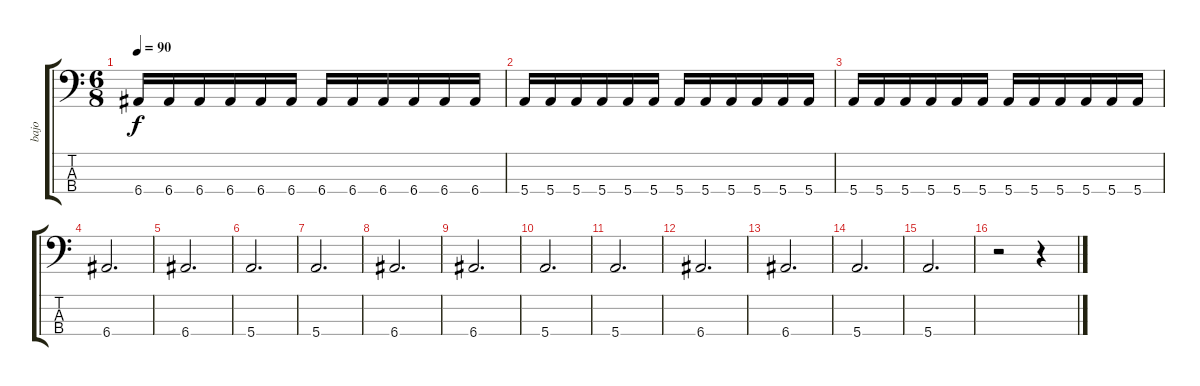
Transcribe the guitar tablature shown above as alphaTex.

\track ("bajo" "bajo") {instrument electricbassfinger}
\staff {score tabs}
\tuning (G2 D2 A1 E1) {hide}
\ts (6 8)
\tempo 90
\clef f4
\ks c
6.4.16{dy f} 6.4.16 6.4.16 6.4.16 6.4.16 6.4.16 6.4.16 6.4.16 6.4.16 6.4.16 6.4.16 6.4.16 |
5.4.16 5.4.16 5.4.16 5.4.16 5.4.16 5.4.16 5.4.16 5.4.16 5.4.16 5.4.16 5.4.16 5.4.16 |
5.4.16 5.4.16 5.4.16 5.4.16 5.4.16 5.4.16 5.4.16 5.4.16 5.4.16 5.4.16 5.4.16 5.4.16 |
6.4.2{d} |
6.4.2{d} |
5.4.2{d} |
5.4.2{d} |
6.4.2{d} |
6.4.2{d} |
5.4.2{d} |
5.4.2{d} |
6.4.2{d} |
6.4.2{d} |
5.4.2{d} |
5.4.2{d} |
r.2 r.4
